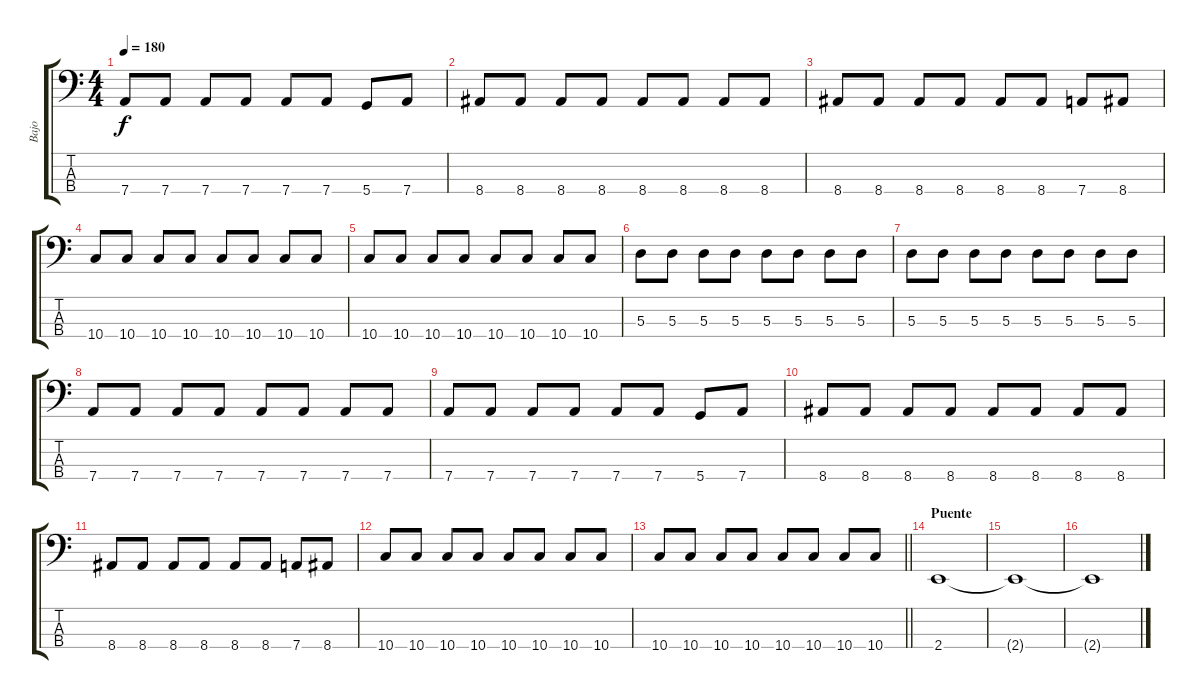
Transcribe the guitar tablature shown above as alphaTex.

\track ("Bajo" "Bajo") {instrument electricbassfinger bank 67}
\staff {score tabs}
\tuning (G2 D2 A1 D1) {hide}
\ts (4 4)
\tempo 180
\clef f4
\ks c
7.4.8{dy f} 7.4.8 7.4.8 7.4.8 7.4.8 7.4.8 5.4.8 7.4.8 |
8.4.8 8.4.8 8.4.8 8.4.8 8.4.8 8.4.8 8.4.8 8.4.8 |
8.4.8 8.4.8 8.4.8 8.4.8 8.4.8 8.4.8 7.4.8 8.4.8 |
10.4.8 10.4.8 10.4.8 10.4.8 10.4.8 10.4.8 10.4.8 10.4.8 |
10.4.8 10.4.8 10.4.8 10.4.8 10.4.8 10.4.8 10.4.8 10.4.8 |
5.3.8 5.3.8 5.3.8 5.3.8 5.3.8 5.3.8 5.3.8 5.3.8 |
5.3.8 5.3.8 5.3.8 5.3.8 5.3.8 5.3.8 5.3.8 5.3.8 |
7.4.8 7.4.8 7.4.8 7.4.8 7.4.8 7.4.8 7.4.8 7.4.8 |
7.4.8 7.4.8 7.4.8 7.4.8 7.4.8 7.4.8 5.4.8 7.4.8 |
8.4.8 8.4.8 8.4.8 8.4.8 8.4.8 8.4.8 8.4.8 8.4.8 |
8.4.8 8.4.8 8.4.8 8.4.8 8.4.8 8.4.8 7.4.8 8.4.8 |
10.4.8 10.4.8 10.4.8 10.4.8 10.4.8 10.4.8 10.4.8 10.4.8 |
\barLineRight lightlight
10.4.8 10.4.8 10.4.8 10.4.8 10.4.8 10.4.8 10.4.8 10.4.8 |
\section ("" "Puente")
2.4.1 |
2.4{t}.1 |
2.4{t}.1
